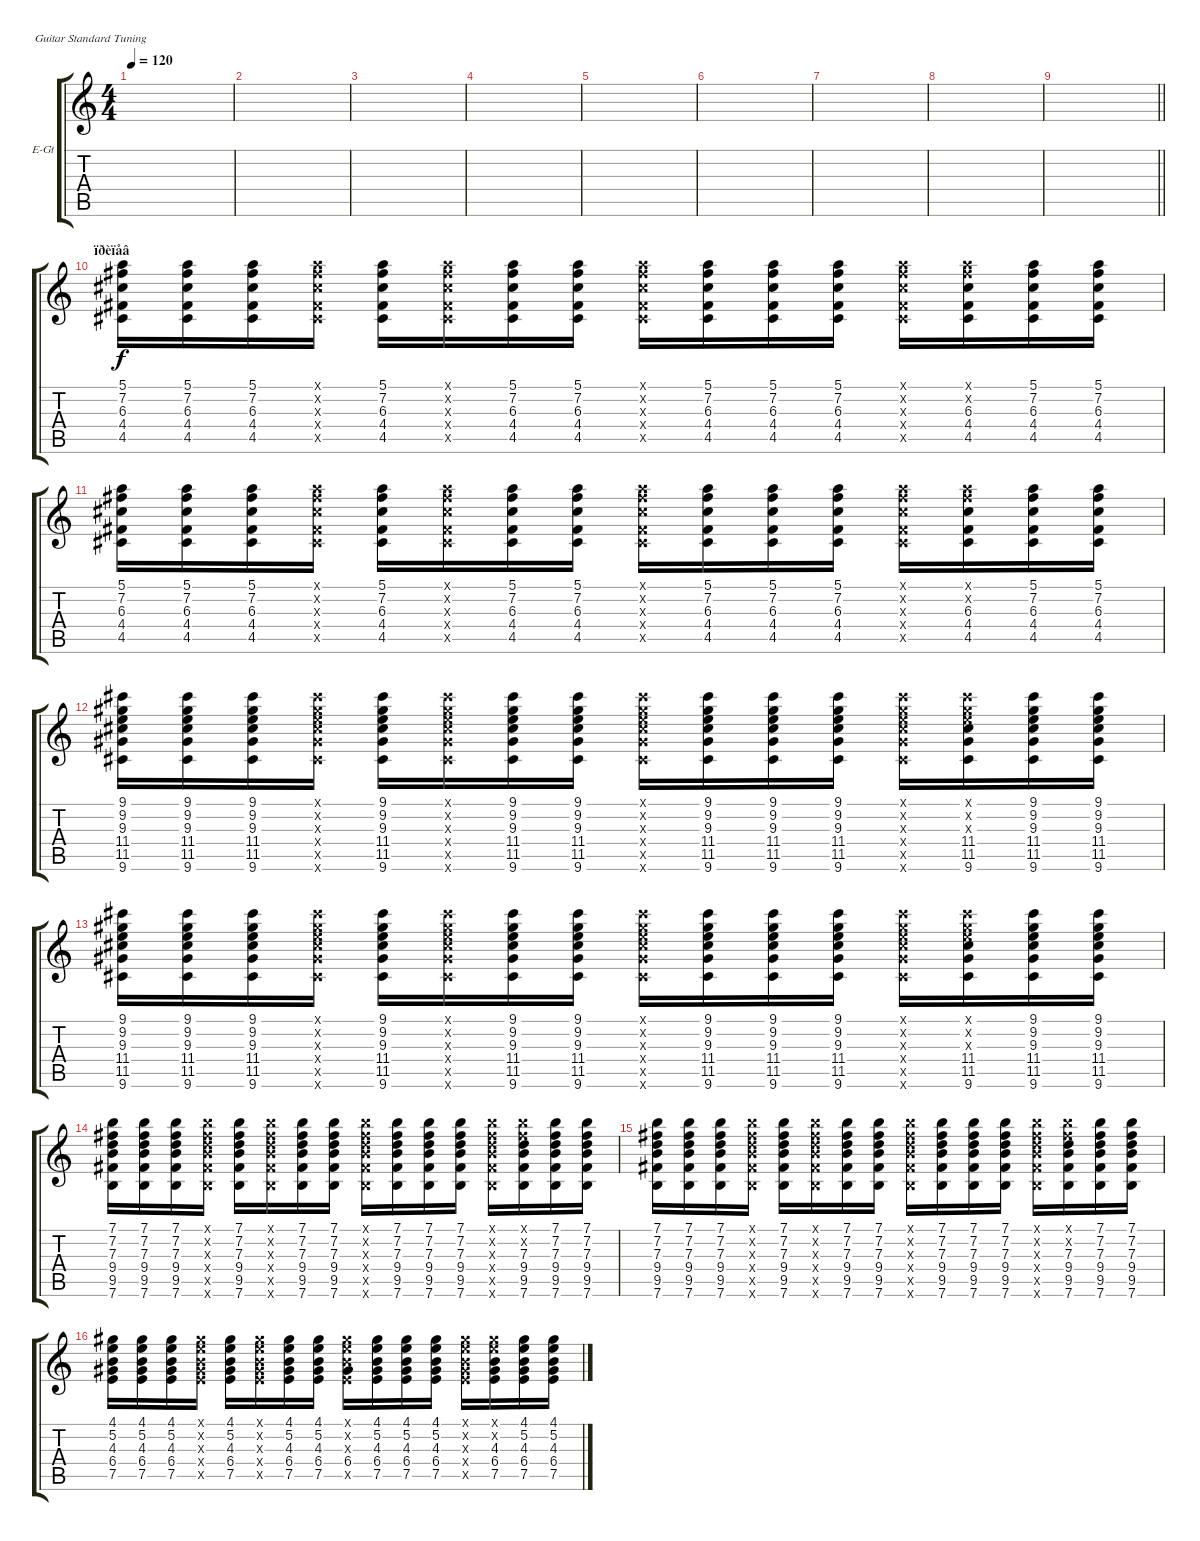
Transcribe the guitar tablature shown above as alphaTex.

\bracketExtendMode groupsimilarinstruments
\firstSystemTrackNameOrientation horizontal
\otherSystemsTrackNameOrientation horizontal
\track ("Þ. Êàñïàðÿí" "E-Gt") {instrument electricguitarclean}
\staff {score tabs}
\tuning (E4 B3 G3 D3 A2 E2)
\ts (4 4)
\tempo 120
\clef g2
\ks c
|
|
|
|
|
|
|
|
\barLineRight lightlight
|
\section ("" "ïðèïåâ")
(5.1 7.2 6.3 4.4 4.5).16 (5.1 7.2 6.3 4.4 4.5).16 (5.1 7.2 6.3 4.4 4.5).16 (5.1{x} 7.2{x} 6.3{x} 4.4{x} 4.5{x}).16 (5.1 7.2 6.3 4.4 4.5).16 (5.1{x} 7.2{x} 6.3{x} 4.4{x} 4.5{x}).16 (5.1 7.2 6.3 4.4 4.5).16 (5.1 7.2 6.3 4.4 4.5).16 (5.1{x} 7.2{x} 6.3{x} 4.4{x} 4.5{x}).16 (5.1 7.2 6.3 4.4 4.5).16 (5.1 7.2 6.3 4.4 4.5).16 (5.1 7.2 6.3 4.4 4.5).16 (5.1{x} 7.2{x} 6.3{x} 4.4{x} 4.5{x}).16 (5.1{x} 7.2{x} 6.3 4.4 4.5).16 (5.1 7.2 6.3 4.4 4.5).16 (5.1 7.2 6.3 4.4 4.5).16 |
(5.1 7.2 6.3 4.4 4.5).16 (5.1 7.2 6.3 4.4 4.5).16 (5.1 7.2 6.3 4.4 4.5).16 (5.1{x} 7.2{x} 6.3{x} 4.4{x} 4.5{x}).16 (5.1 7.2 6.3 4.4 4.5).16 (5.1{x} 7.2{x} 6.3{x} 4.4{x} 4.5{x}).16 (5.1 7.2 6.3 4.4 4.5).16 (5.1 7.2 6.3 4.4 4.5).16 (5.1{x} 7.2{x} 6.3{x} 4.4{x} 4.5{x}).16 (5.1 7.2 6.3 4.4 4.5).16 (5.1 7.2 6.3 4.4 4.5).16 (5.1 7.2 6.3 4.4 4.5).16 (5.1{x} 7.2{x} 6.3{x} 4.4{x} 4.5{x}).16 (5.1{x} 7.2{x} 6.3 4.4 4.5).16 (5.1 7.2 6.3 4.4 4.5).16 (5.1 7.2 6.3 4.4 4.5).16 |
(9.1 9.2 9.3 11.4 11.5 9.6).16 (9.1 9.2 9.3 11.4 11.5 9.6).16 (9.1 9.2 9.3 11.4 11.5 9.6).16 (9.1{x} 9.2{x} 9.3{x} 11.4{x} 11.5{x} 9.6{x}).16 (9.1 9.2 9.3 11.4 11.5 9.6).16 (9.1{x} 9.2{x} 9.3{x} 11.4{x} 11.5{x} 9.6{x}).16 (9.1 9.2 9.3 11.4 11.5 9.6).16 (9.1 9.2 9.3 11.4 11.5 9.6).16 (9.1{x} 9.2{x} 9.3{x} 11.4{x} 11.5{x} 9.6{x}).16 (9.1 9.2 9.3 11.4 11.5 9.6).16 (9.1 9.2 9.3 11.4 11.5 9.6).16 (9.1 9.2 9.3 11.4 11.5 9.6).16 (9.1{x} 9.2{x} 9.3{x} 11.4{x} 11.5{x} 9.6{x}).16 (9.1{x} 9.2{x} 9.3{x} 11.4 11.5 9.6).16 (9.1 9.2 9.3 11.4 11.5 9.6).16 (9.1 9.2 9.3 11.4 11.5 9.6).16 |
(9.1 9.2 9.3 11.4 11.5 9.6).16 (9.1 9.2 9.3 11.4 11.5 9.6).16 (9.1 9.2 9.3 11.4 11.5 9.6).16 (9.1{x} 9.2{x} 9.3{x} 11.4{x} 11.5{x} 9.6{x}).16 (9.1 9.2 9.3 11.4 11.5 9.6).16 (9.1{x} 9.2{x} 9.3{x} 11.4{x} 11.5{x} 9.6{x}).16 (9.1 9.2 9.3 11.4 11.5 9.6).16 (9.1 9.2 9.3 11.4 11.5 9.6).16 (9.1{x} 9.2{x} 9.3{x} 11.4{x} 11.5{x} 9.6{x}).16 (9.1 9.2 9.3 11.4 11.5 9.6).16 (9.1 9.2 9.3 11.4 11.5 9.6).16 (9.1 9.2 9.3 11.4 11.5 9.6).16 (9.1{x} 9.2{x} 9.3{x} 11.4{x} 11.5{x} 9.6{x}).16 (9.1{x} 9.2{x} 9.3{x} 11.4 11.5 9.6).16 (9.1 9.2 9.3 11.4 11.5 9.6).16 (9.1 9.2 9.3 11.4 11.5 9.6).16 |
(7.1 7.2 7.3 9.4 9.5 7.6).16 (7.1 7.2 7.3 9.4 9.5 7.6).16 (7.1 7.2 7.3 9.4 9.5 7.6).16 (7.1{x} 7.2{x} 7.3{x} 9.4{x} 9.5{x} 7.6{x}).16 (7.1 7.2 7.3 9.4 9.5 7.6).16 (7.1{x} 7.2{x} 7.3{x} 9.4{x} 9.5{x} 7.6{x}).16 (7.1 7.2 7.3 9.4 9.5 7.6).16 (7.1 7.2 7.3 9.4 9.5 7.6).16 (7.1{x} 7.2{x} 7.3{x} 9.4{x} 9.5{x} 7.6{x}).16 (7.1 7.2 7.3 9.4 9.5 7.6).16 (7.1 7.2 7.3 9.4 9.5 7.6).16 (7.1 7.2 7.3 9.4 9.5 7.6).16 (7.1{x} 7.2{x} 7.3{x} 9.4{x} 9.5{x} 7.6{x}).16 (7.1{x} 7.2{x} 7.3 9.4 9.5 7.6).16 (7.1 7.2 7.3 9.4 9.5 7.6).16 (7.1 7.2 7.3 9.4 9.5 7.6).16 |
(7.1 7.2 7.3 9.4 9.5 7.6).16 (7.1 7.2 7.3 9.4 9.5 7.6).16 (7.1 7.2 7.3 9.4 9.5 7.6).16 (7.1{x} 7.2{x} 7.3{x} 9.4{x} 9.5{x} 7.6{x}).16 (7.1 7.2 7.3 9.4 9.5 7.6).16 (7.1{x} 7.2{x} 7.3{x} 9.4{x} 9.5{x} 7.6{x}).16 (7.1 7.2 7.3 9.4 9.5 7.6).16 (7.1 7.2 7.3 9.4 9.5 7.6).16 (7.1{x} 7.2{x} 7.3{x} 9.4{x} 9.5{x} 7.6{x}).16 (7.1 7.2 7.3 9.4 9.5 7.6).16 (7.1 7.2 7.3 9.4 9.5 7.6).16 (7.1 7.2 7.3 9.4 9.5 7.6).16 (7.1{x} 7.2{x} 7.3{x} 9.4{x} 9.5{x} 7.6{x}).16 (7.1{x} 7.2{x} 7.3 9.4 9.5 7.6).16 (7.1 7.2 7.3 9.4 9.5 7.6).16 (7.1 7.2 7.3 9.4 9.5 7.6).16 |
(4.1 5.2 4.3 6.4 7.5).16 (4.1 5.2 4.3 6.4 7.5).16 (4.1 5.2 4.3 6.4 7.5).16 (4.1{x} 5.2{x} 4.3{x} 6.4{x} 7.5{x}).16 (4.1 5.2 4.3 6.4 7.5).16 (4.1{x} 5.2{x} 4.3{x} 6.4{x} 7.5{x}).16 (4.1 5.2 4.3 6.4 7.5).16 (4.1 5.2 4.3 6.4 7.5).16 (4.1{x} 5.2{x} 4.3{x} 6.4 7.5{x}).16 (4.1 5.2 4.3 6.4 7.5).16 (4.1 5.2 4.3 6.4 7.5).16 (4.1 5.2 4.3 6.4 7.5).16 (4.1{x} 5.2{x} 4.3{x} 6.4{x} 7.5{x}).16 (4.1{x} 5.2{x} 4.3 6.4 7.5).16 (4.1 5.2 4.3 6.4 7.5).16 (4.1 5.2 4.3 6.4 7.5).16
